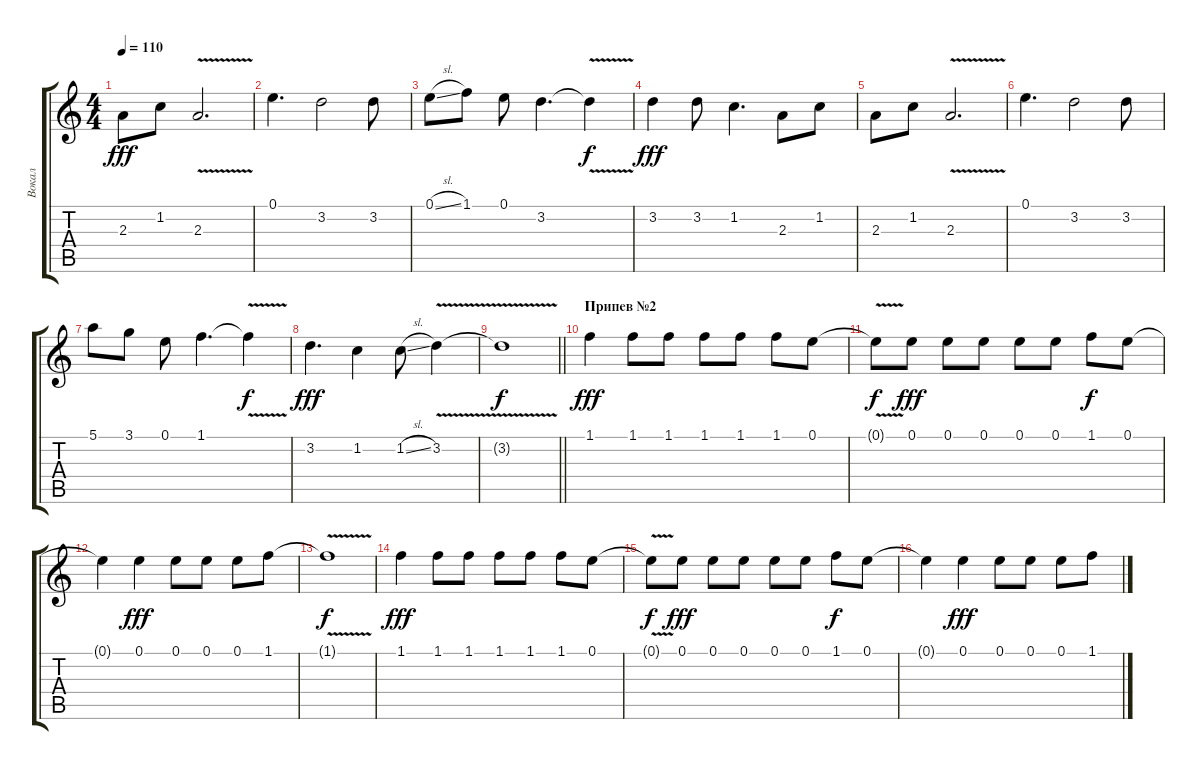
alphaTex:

\track ("Вокал" "Вокал") {instrument electricguitarmuted}
\staff {score tabs}
\tuning (E4 B3 G3 D3 A2 E2) {hide}
\ts (4 4)
\tempo 110
\clef g2
\ks c
2.3.8{dy fff} 1.2.8 2.3{v}.2{d} |
0.1.4{d} 3.2.2 3.2.8 |
0.1{sl}.8 1.1.8 0.1.8 3.2.4{d} 3.2{v t}.4{dy f} |
3.2.4{dy fff} 3.2.8 1.2.4{d} 2.3.8 1.2.8 |
2.3.8 1.2.8 2.3{v}.2{d} |
0.1.4{d} 3.2.2 3.2.8 |
5.1.8 3.1.8 0.1.8 1.1.4{d} 1.1{v t}.4{dy f} |
3.2.4{d dy fff} 1.2.4 1.2{sl}.8 3.2{v}.4 |
\barLineRight lightlight
3.2{v t}.1{dy f} |
\section ("" "Припев №2")
1.1.4{dy fff} 1.1.8 1.1.8 1.1.8 1.1.8 1.1.8 0.1.8 |
0.1{v t}.8{dy f} 0.1.8{dy fff} 0.1.8 0.1.8 0.1.8 0.1.8 1.1.8{dy f} 0.1.8 |
0.1{t}.4 0.1.4{dy fff} 0.1.8 0.1.8 0.1.8 1.1.8 |
1.1{v t}.1{dy f} |
1.1.4{dy fff} 1.1.8 1.1.8 1.1.8 1.1.8 1.1.8 0.1.8 |
0.1{v t}.8{dy f} 0.1.8{dy fff} 0.1.8 0.1.8 0.1.8 0.1.8 1.1.8{dy f} 0.1.8 |
0.1{t}.4 0.1.4{dy fff} 0.1.8 0.1.8 0.1.8 1.1.8
